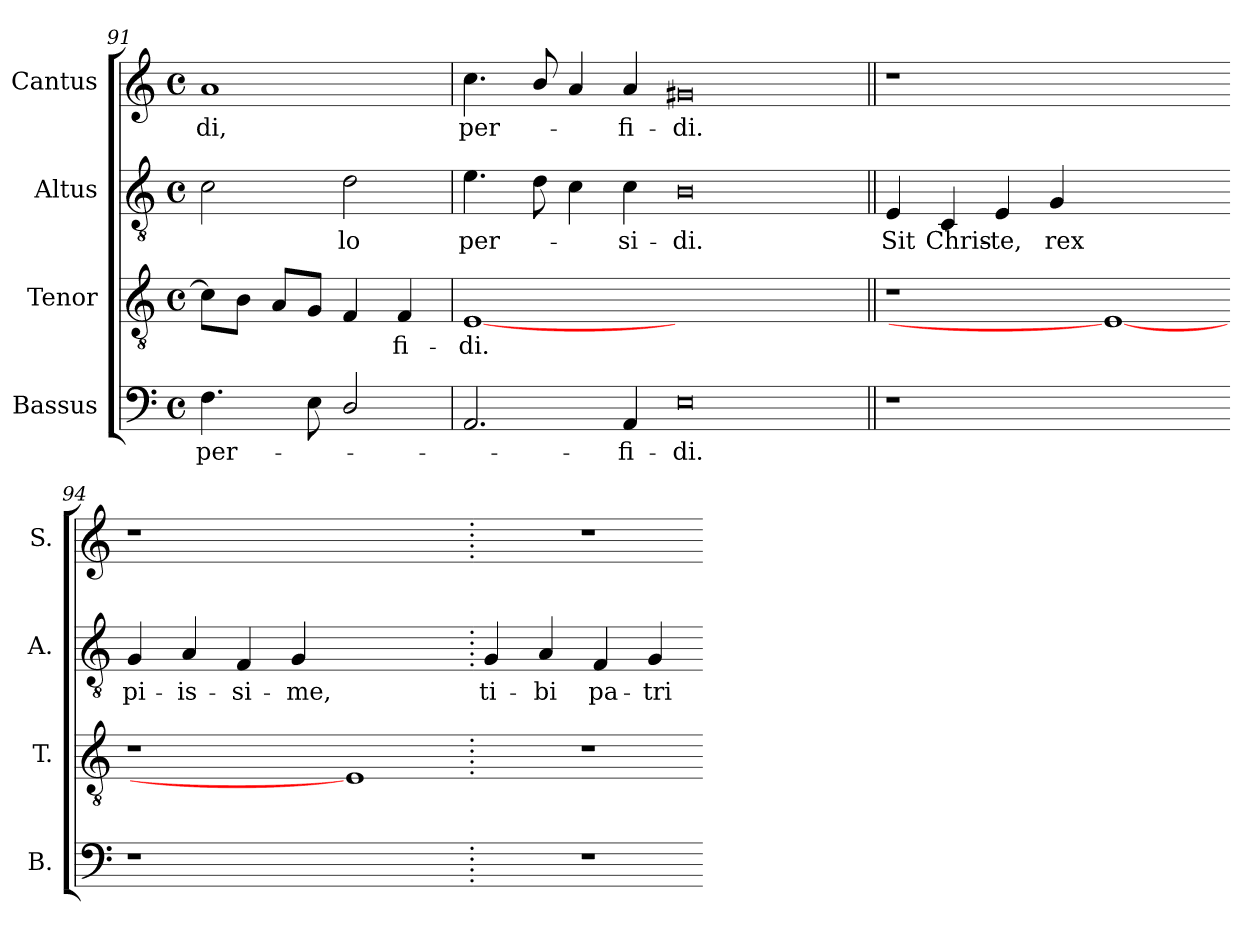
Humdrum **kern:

**kern	**text	**kern	**text	**kern	**text	**kern	**text
*part4	*part4	*part3	*part3	*part2	*part2	*part1	*part1
*staff4	*staff4	*staff3	*staff3	*staff2	*staff2	*staff1	*staff1
*I"Bassus	*	*I"Tenor	*	*I"Altus	*	*I"Cantus	*
*I'B.	*	*I'T.	*	*I'A.	*	*I'S.	*
*clefF4	*	*clefGv2	*	*clefGv2	*	*clefG2	*
*	*	*ITrd7c12	*	*ITrd7c12	*	*	*
*k[]	*	*k[]	*	*k[]	*	*k[]	*
*C:	*	*C:	*	*C:	*	*C:	*
*M4/4	*	*M4/4	*	*M4/4	*	*M4/4	*
*met(c)	*	*met(c)	*	*met(c)	*	*met(c)	*
=91	=91	=91	=91	=91	=91	=91	=91
!	!LO:LY:b:color=#000000	!	!	!	!	!	!
!	!	!	!	!	!	!	!LO:LY:b:color=#000000
4.Fi\	per-	8Ci\L]	.	2Ci\	.	1ai	-di,
.	.	8BBi\J	.	.	.	.	.
.	.	8AAi/L	.	.	.	.	.
8Ei\	.	8GGi/J	.	.	.	.	.
!	!	!	!	!	!LO:LY:b:color=#000000	!	!
2Di/	.	4FFi/	.	2Di\	-lo	.	.
!	!	!	!LO:LY:b:color=#000000	!	!	!	!
.	.	4FFi/	-fi-	.	.	.	.
=92	=92	=92	=92	=92	=92	=92	=92
!	!	!	!LO:LY:b:color=#000000	!	!	!	!
!	!	!	!	!	!LO:LY:b:color=#000000	!	!
!	!	!	!	!	!	!	!LO:LY:b:color=#000000
2.AAi/	.	[1EEi	-di.	4.Ei\	per-	4.cci\	per-
.	.	.	.	8Di\	.	8bi/	.
.	.	.	.	4Ci\	.	4ai/	.
!	!LO:LY:b:color=#000000	!	!	!	!	!	!
!	!	!	!	!	!LO:LY:b:color=#000000	!	!
!	!	!	!	!	!	!	!LO:LY:b:color=#000000
4AAi/	-fi-	.	.	4Ci\	-si-	4ai/	-fi-
!	!LO:LY:b:color=#000000	!	!	!	!	!	!
!	!	!	!	!	!LO:LY:b:color=#000000	!	!
!	!	!	!	!	!	!	!LO:LY:b:color=#000000
0Ei	-di.	0ryy	.	0BBi	-di.	0g#Xi	-di.
!!LO:LB:g=z
=93||	=93||	=93||	=93||	=93||	=93||	=93||	=93||
!	!	!	!	!	!LO:LY:b:color=#000000	!	!
1r	.	1r	.	4EEi/	Sit	1r	.
!	!	!	!	!	!LO:LY:b:color=#000000	!	!
.	.	.	.	4CCi/	Chris-	.	.
!	!	!	!	!	!LO:LY:b:color=#000000	!	!
.	.	.	.	4EEi/	-te,	.	.
!	!	!	!	!	!LO:LY:b:color=#000000	!	!
.	.	.	.	4GGi/	rex	.	.
1ryy	.	1EEi_	.	1ryy	.	1ryy	.
=94-	=94-	=94-	=94-	=94-	=94-	=94-	=94-
!	!	!	!	!	!LO:LY:b:color=#000000	!	!
1r	.	1r	.	4GGi/	pi-	1r	.
!	!	!	!	!	!LO:LY:b:color=#000000	!	!
.	.	.	.	4AAi/	-is-	.	.
!	!	!	!	!	!LO:LY:b:color=#000000	!	!
.	.	.	.	4FFi/	-si-	.	.
!	!	!	!	!	!LO:LY:b:color=#000000	!	!
.	.	.	.	4GGi/	-me,	.	.
1ryy	.	1EEi]	.	1ryy	.	1ryy	.
=95.	=95.	=95.	=95.	=95.	=95.	=95.	=95.
!	!	!	!	!	!LO:LY:b:color=#000000	!	!
1r	.	1r	.	4GGi/	ti-	1r	.
!	!	!	!	!	!LO:LY:b:color=#000000	!	!
.	.	.	.	4AAi/	-bi	.	.
!	!	!	!	!	!LO:LY:b:color=#000000	!	!
.	.	.	.	4FFi/	pa-	.	.
!	!	!	!	!	!LO:LY:b:color=#000000	!	!
.	.	.	.	4GGi/	-tri-	.	.
=-	=-	=-	=-	=-	=-	=-	=-
*-	*-	*-	*-	*-	*-	*-	*-
